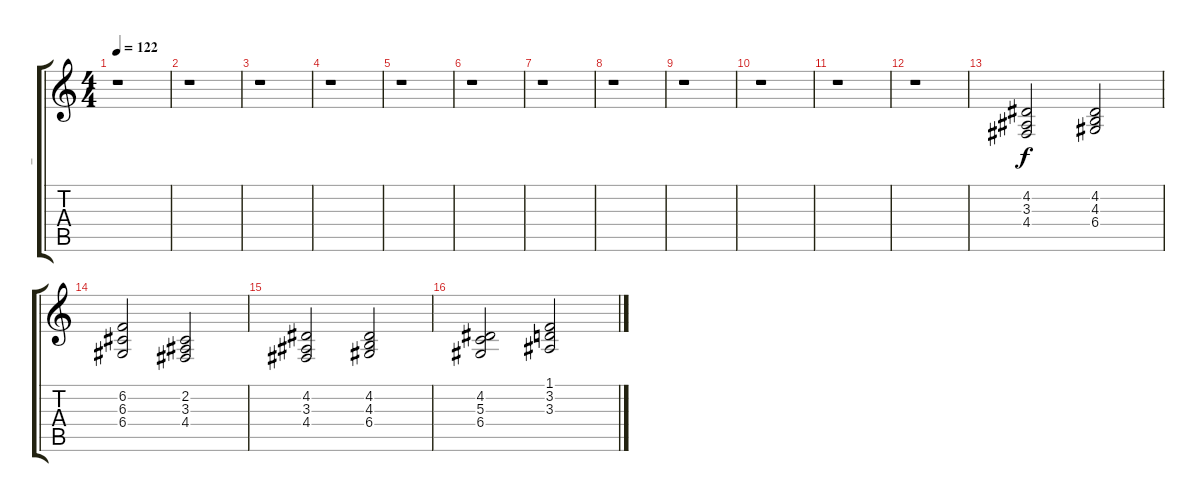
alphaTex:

\track ("_" "_") {instrument fx7echoes}
\staff {score tabs}
\tuning (E4 B3 G3 D3 A2 E2) {hide}
\ts (4 4)
\tempo 122
\clef g2
\ks c
r.1{dy mf} |
r.1 |
r.1 |
r.1 |
r.1 |
r.1 |
r.1 |
r.1 |
r.1 |
r.1 |
r.1 |
r.1 |
(4.2 3.3 4.4).2{dy f} (4.2 4.3 6.4).2 |
(6.2 6.3 6.4).2 (2.2 3.3 4.4).2 |
(4.2 3.3 4.4).2 (4.2 4.3 6.4).2 |
(4.2 5.3 6.4).2 (1.1 3.2 3.3).2
